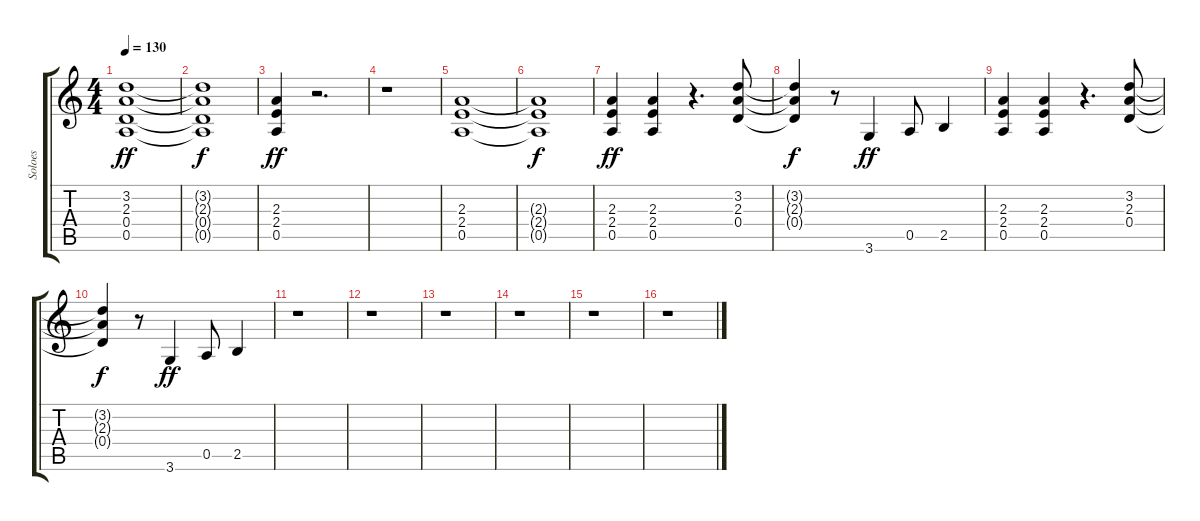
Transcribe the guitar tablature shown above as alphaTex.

\track ("Soloes" "Soloes") {instrument distortionguitar}
\staff {score tabs}
\tuning (E4 B3 G3 D3 A2 E2) {hide}
\ts (4 4)
\tempo 130
\clef g2
\ks c
(3.2 2.3 0.4 0.5).1{dy ff instrument distortionguitar} |
(3.2{t} 2.3{t} 0.4{t} 0.5{t}).1{dy f} |
(2.3 2.4 0.5).4{dy ff} r.2{d} |
r.1 |
(2.3 2.4 0.5).1 |
(2.3{t} 2.4{t} 0.5{t}).1{dy f} |
(2.3 2.4 0.5).4{dy ff} (2.3 2.4 0.5).4 r.4{d} (3.2 2.3 0.4).8 |
(3.2{t} 2.3{t} 0.4{t}).4{dy f} r.8 3.6.4{dy ff} 0.5.8 2.5.4 |
(2.3 2.4 0.5).4 (2.3 2.4 0.5).4 r.4{d} (3.2 2.3 0.4).8 |
(3.2{t} 2.3{t} 0.4{t}).4{dy f} r.8 3.6.4{dy ff} 0.5.8 2.5.4 |
r.1 |
r.1 |
r.1 |
r.1 |
r.1 |
r.1
